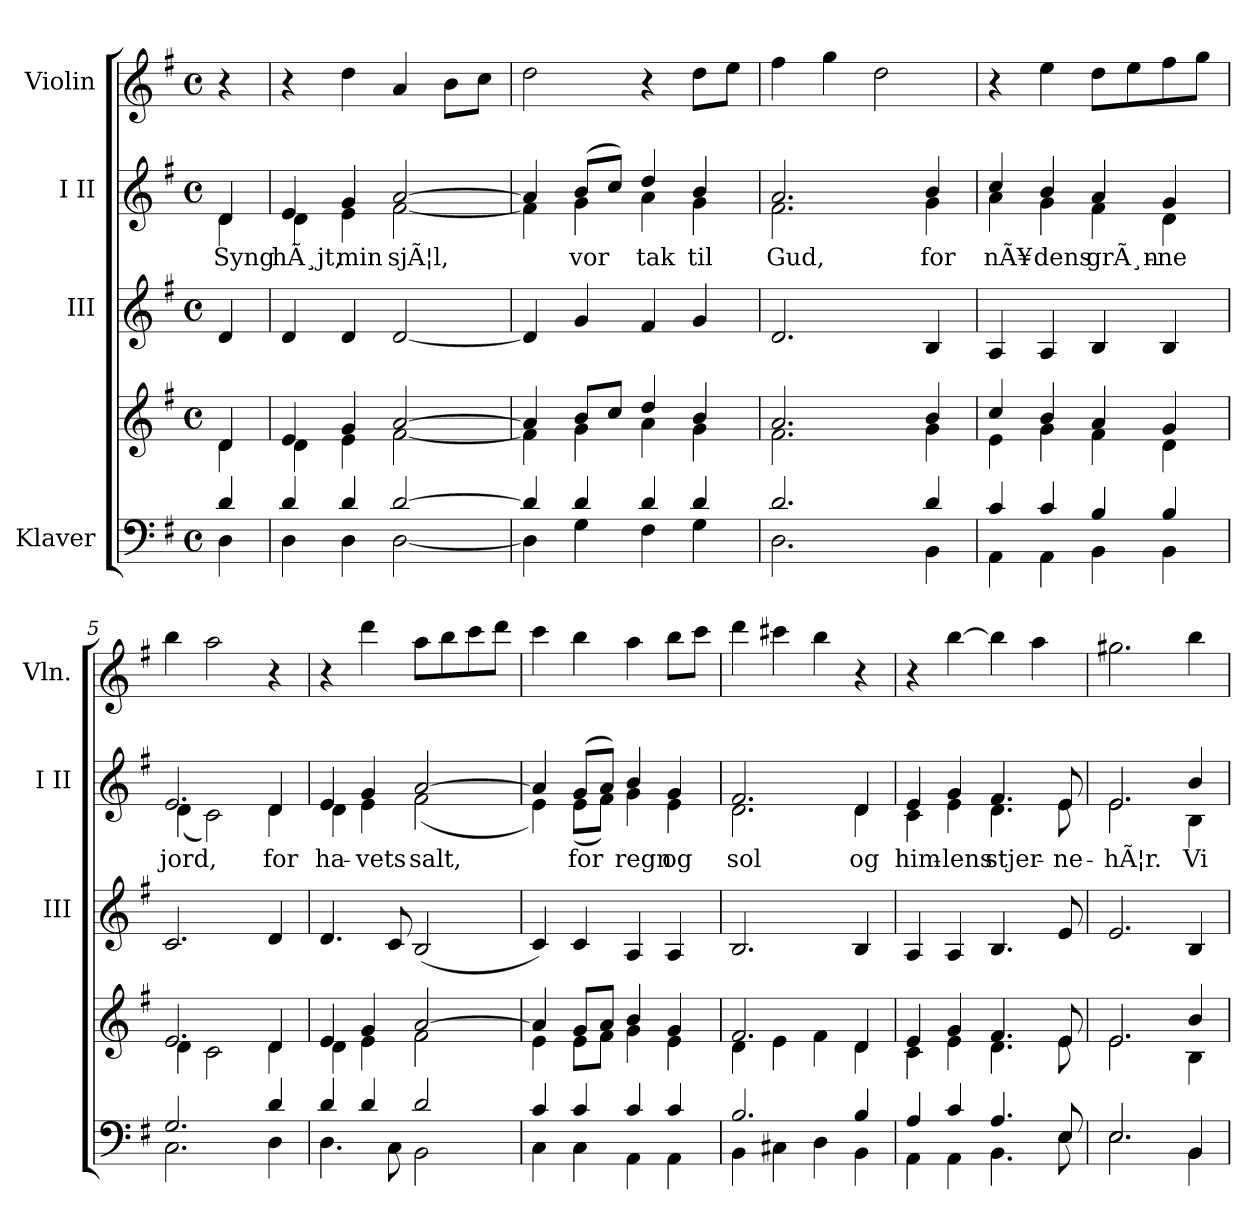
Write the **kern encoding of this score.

**kern	**kern	**kern	**kern	**text	**kern
*part4	*part4	*part3	*part2	*part2	*part1
*staff5	*staff4	*staff3	*staff2	*staff2	*staff1
*I"Klaver	*	*I"III	*I"I II	*	*I"Violin
*	*	*I'III	*I'I II	*	*I'Vln.
*clefF4	*clefG2	*clefG2	*clefG2	*	*clefG2
*k[f#]	*k[f#]	*k[f#]	*k[f#]	*	*k[f#]
*M4/4	*M4/4	*M4/4	*M4/4	*	*M4/4
*met(c)	*met(c)	*met(c)	*met(c)	*	*met(c)
=	=	=	=	=	=
*^	*^	*	*	*	*
!	!	!	!	!	!	!LO:LY:b	!
*	*	*	*	*	*^	*	*
4d/	4D\	4d/	4d\	4d/	4d/	4d\	Syng	4r
=1	=1	=1	=1	=1	=1	=1	=1	=1
!	!	!	!	!	!	!	!LO:LY:b	!
4d/	4D\	4e/	4d\	4d/	4e/	4d\	hÃ¸jt,	4r
!	!	!	!	!	!	!	!LO:LY:b	!
4d/	4D\	4g/	4e\	4d/	4g/	4e\	min	4dd\
!	!	!	!	!	!	!	!LO:LY:b	!
[2d/	[2D\	[2a/	[2f#\	[2d/	[2a/	[2f#\	sjÃ¦l,	4a/
.	.	.	.	.	.	.	.	8b\L
.	.	.	.	.	.	.	.	8cc\J
=2	=2	=2	=2	=2	=2	=2	=2	=2
4d/]	4D\]	4a/]	4f#\]	4d/]	4a/]	4f#\]	.	2dd\
!	!	!	!	!	!	!	!LO:LY:b	!
4d/	4G\	8b/L	4g\	4g/	(>8b/L	4g\	vor	.
.	.	8cc/J	.	.	8cc/J)	.	.	.
!	!	!	!	!	!	!	!LO:LY:b	!
4d/	4F#\	4dd/	4a\	4f#/	4dd/	4a\	tak	4r
!	!	!	!	!	!	!	!LO:LY:b	!
4d/	4G\	4b/	4g\	4g/	4b/	4g\	til	8dd\L
.	.	.	.	.	.	.	.	8ee\J
=3	=3	=3	=3	=3	=3	=3	=3	=3
!	!	!	!	!	!	!	!LO:LY:b	!
2.d/	2.D\	2.a/	2.f#\	2.d/	2.a/	2.f#\	Gud,	4ff#\
.	.	.	.	.	.	.	.	4gg\
.	.	.	.	.	.	.	.	2dd\
!	!	!	!	!	!	!	!LO:LY:b	!
4d/	4BB\	4b/	4g\	4B/	4b/	4g\	for	.
=4	=4	=4	=4	=4	=4	=4	=4	=4
!	!	!	!	!	!	!	!LO:LY:b	!
4c/	4AA\	4cc/	4e\	4A/	4cc/	4a\	nÃ¥-	4r
!	!	!	!	!	!	!	!LO:LY:b	!
4c/	4AA\	4b/	4g\	4A/	4b/	4g\	-dens	4ee\
!	!	!	!	!	!	!	!LO:LY:b	!
4B/	4BB\	4a/	4f#\	4B/	4a/	4f#\	grÃ¸n-	8dd\L
.	.	.	.	.	.	.	.	8ee\
!	!	!	!	!	!	!	!LO:LY:b	!
4B/	4BB\	4g/	4d\	4B/	4g/	4d\	-ne	8ff#\
.	.	.	.	.	.	.	.	8gg\J
!!LO:LB:g=z
=5	=5	=5	=5	=5	=5	=5	=5	=5
!	!	!	!	!	!	!	!LO:LY:b	!
2.G/	2.C\	2.e/	4d\	2.c/	2.e/	(<4d\	jord,	4bb\
.	.	.	2c\	.	.	2c\)	.	2aa\
!	!	!	!	!	!	!	!LO:LY:b	!
4d/	4D\	4d/	4d\	4d/	4d/	4d\	for	4r
=6	=6	=6	=6	=6	=6	=6	=6	=6
!	!	!	!	!	!	!	!LO:LY:b	!
4d/	4.D\	4e/	4d\	4.d/	4e/	4d\	ha-	4r
!	!	!	!	!	!	!	!LO:LY:b	!
4d/	.	4g/	4e\	.	4g/	4e\	-vets	4ddd\
.	8C\	.	.	8c/	.	.	.	.
!	!	!	!	!	!	!	!LO:LY:b	!
2d/	2BB\	[2a/	2f#\	(<2B/	[2a/	(<2f#\	salt,	8aa\L
.	.	.	.	.	.	.	.	8bb\
.	.	.	.	.	.	.	.	8ccc\
.	.	.	.	.	.	.	.	8ddd\J
=7	=7	=7	=7	=7	=7	=7	=7	=7
4c/	4C\	4a/]	4e\	4c/)	4a/]	4e\)	.	4ccc\
!	!	!	!	!	!	!	!LO:LY:b	!
4c/	4C\	8g/L	8e\L	4c/	(>8g/L	(<8e\L	for	4bb\
.	.	8a/J	8f#\J	.	8a/J)	8f#\J)	.	.
!	!	!	!	!	!	!	!LO:LY:b	!
4c/	4AA\	4b/	4g\	4A/	4b/	4g\	regn	4aa\
!	!	!	!	!	!	!	!LO:LY:b	!
4c/	4AA\	4g/	4e\	4A/	4g/	4e\	og	8bb\L
.	.	.	.	.	.	.	.	8ccc\J
=8	=8	=8	=8	=8	=8	=8	=8	=8
!	!	!	!	!	!	!	!LO:LY:b	!
2.B/	4BB\	2.f#/	4d\	2.B/	2.f#/	2.d\	sol	4ddd\
.	4C#X\	.	4e\	.	.	.	.	4ccc#X\
.	4D\	.	4f#\	.	.	.	.	4bb\
!	!	!	!	!	!	!	!LO:LY:b	!
4B/	4BB\	4d/	4d\	4B/	4d/	4d\	og	4r
=9	=9	=9	=9	=9	=9	=9	=9	=9
!	!	!	!	!	!	!	!LO:LY:b	!
4A/	4AA\	4e/	4c\	4A/	4e/	4c\	him-	4r
!	!	!	!	!	!	!	!LO:LY:b	!
4c/	4AA\	4g/	4e\	4A/	4g/	4e\	-lens	[4bb\
!	!	!	!	!	!	!	!LO:LY:b	!
4.A/	4.BB\	4.f#/	4.d\	4.B/	4.f#/	4.d\	stjer-	4bb\]
.	.	.	.	.	.	.	.	4aa\
!	!	!	!	!	!	!	!LO:LY:b	!
8E/	8E\	8e/	8e\	8e/	8e/	8e\	-ne-	.
!!LO:PB:g=z
=10	=10	=10	=10	=10	=10	=10	=10	=10
!	!	!	!	!	!	!	!LO:LY:b	!
2.E/	2.E\	2.e/	2.e\	2.e/	2.e/	2.e\	-hÃ¦r.	2.gg#X\
!	!	!	!	!	!	!	!LO:LY:b	!
4BB/	4BB\	4b/	4B\	4B/	4b/	4B\	Vi	4bb\
*v	*v	*	*	*	*v	*v	*	*
*	*v	*v	*	*	*	*
=	=	=	=	=	=
*-	*-	*-	*-	*-	*-
